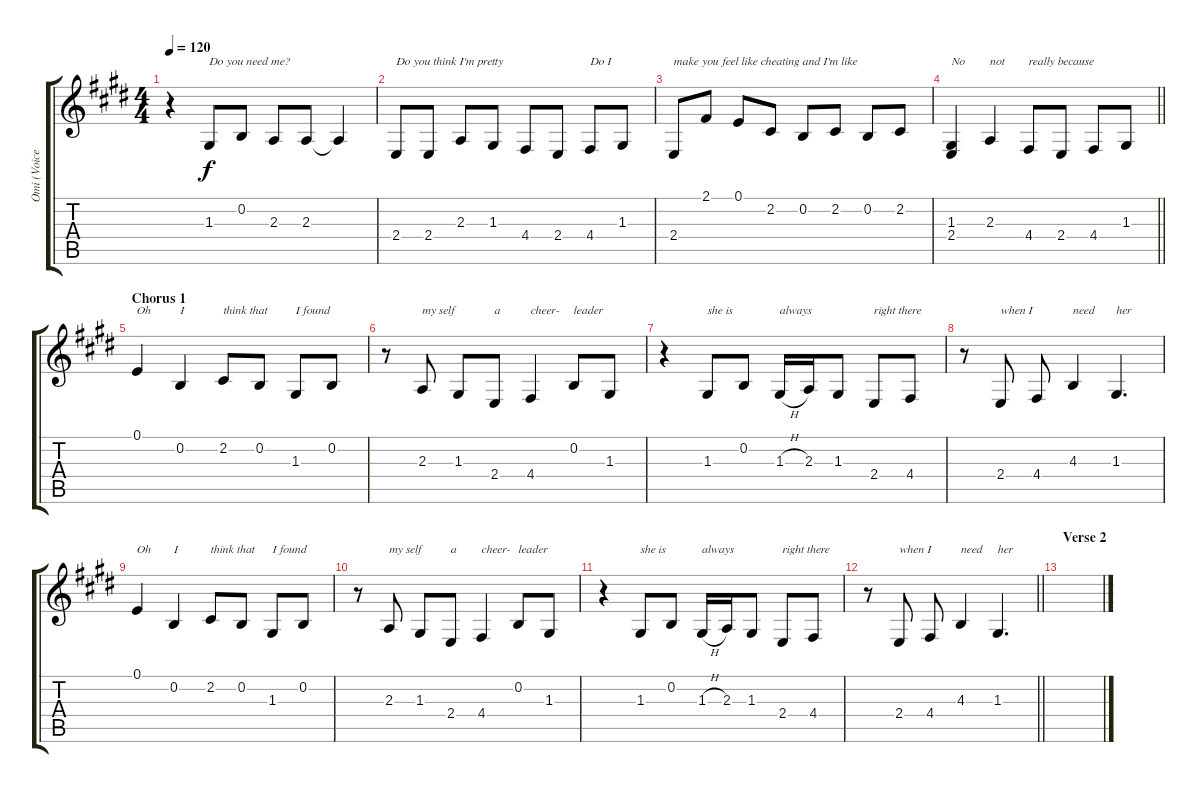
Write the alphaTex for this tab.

\track ("Omi (Voice)" "Omi (Voice") {instrument voiceoohs}
\staff {score tabs}
\tuning (E4 B3 G3 D3 A2 E2) {hide}
\ts (4 4)
\tempo 120
\clef g2
\ks e
r.4{dy f} 1.3.8{txt "Do you need me?"} 0.2.8 2.3.8 2.3.8 2.3{t}.4 |
2.4.8{txt "Do you think I'm pretty"} 2.4.8 2.3.8 1.3.8 4.4.8 2.4.8 4.4.8{txt "Do I"} 1.3.8 |
2.4.8{txt "make you feel like cheating and I'm like"} 2.1.8 0.1.8 2.2.8 0.2.8 2.2.8 0.2.8 2.2.8 |
\barLineRight lightlight
(1.3 2.4).4{txt "No"} 2.3.4{txt "not"} 4.4.8{txt "really because"} 2.4.8 4.4.8 1.3.8 |
\section ("" "Chorus 1")
0.1.4{txt "Oh"} 0.2.4{txt "I"} 2.2.8{txt "think that"} 0.2.8 1.3.8{txt "I found"} 0.2.8 |
r.8 2.3.8{txt "my self"} 1.3.8 2.4.8{txt "a "} 4.4.4{txt "cheer-"} 0.2.8{txt "leader"} 1.3.8 |
r.4 1.3.8{txt "she is"} 0.2.8 1.3{h}.16{txt "always"} 2.3.16 1.3.8 2.4.8{txt "right there"} 4.4.8 |
r.8 2.4.8{txt "when I"} 4.4.8 4.3.4{txt "need"} 1.3.4{d txt "her"} |
0.1.4{txt "Oh"} 0.2.4{txt "I"} 2.2.8{txt "think that"} 0.2.8 1.3.8{txt "I found"} 0.2.8 |
r.8 2.3.8{txt "my self"} 1.3.8 2.4.8{txt "a "} 4.4.4{txt "cheer-"} 0.2.8{txt "leader"} 1.3.8 |
r.4 1.3.8{txt "she is"} 0.2.8 1.3{h}.16{txt "always"} 2.3.16 1.3.8 2.4.8{txt "right there"} 4.4.8 |
\barLineRight lightlight
r.8 2.4.8{txt "when I"} 4.4.8 4.3.4{txt "need"} 1.3.4{d txt "her"} |
\section ("" "Verse 2")
